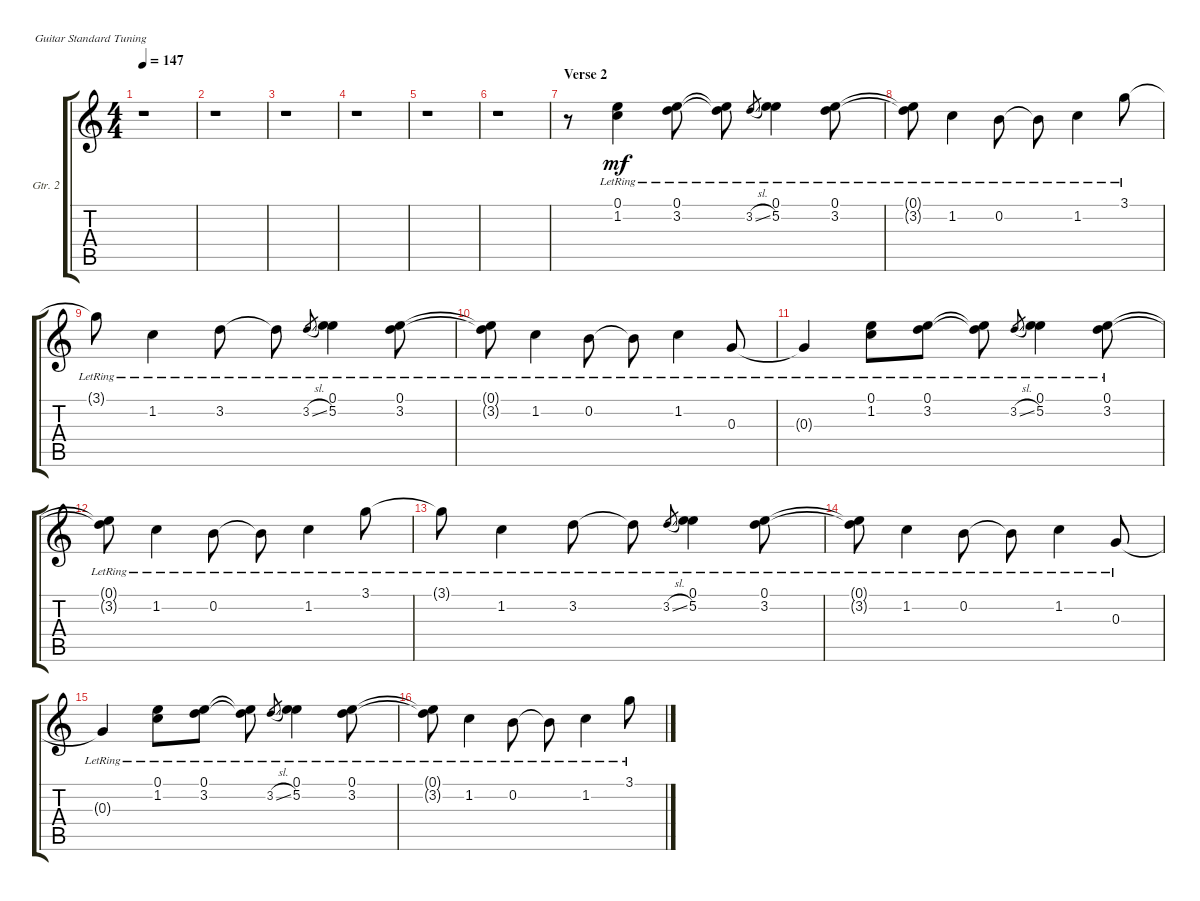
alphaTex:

\defaultSystemsLayout 4
\bracketExtendMode groupsimilarinstruments
\firstSystemTrackNameOrientation horizontal
\otherSystemsTrackNameOrientation horizontal
\track ("Guitar 2" "Gtr. 2") {instrument overdrivenguitar}
\staff {score tabs}
\tuning (E4 B3 G3 D3 A2 E2)
\ts (4 4)
\tempo 147
\clef g2
\ks c
r.1{dy mf} |
r.1 |
r.1 |
r.1 |
r.1 |
r.1 |
\section ("" "Verse 2")
r.8 (1.2{lr} 0.1{lr}).4 (3.2{lr} 0.1{lr}).8 (3.2{lr t} 0.1{lr t}).8 3.2{sl lr}.8{gr} (5.2{lr} 0.1{lr}).4 (3.2{lr} 0.1{lr}).8 |
(3.2{lr t} 0.1{lr t}).8 1.2{lr}.4 0.2{lr}.8 0.2{lr t}.8 1.2{lr}.4 3.1{lr}.8 |
3.1{lr t}.8 1.2{lr}.4 3.2{lr}.8 3.2{lr t}.8 3.2{sl lr}.8{gr} (5.2{lr} 0.1{lr}).4 (3.2{lr} 0.1{lr}).8 |
(3.2{lr t} 0.1{lr t}).8 1.2{lr}.4 0.2{lr}.8 0.2{lr t}.8 1.2{lr}.4 0.3{lr}.8 |
0.3{lr t}.4 (1.2{lr} 0.1{lr}).8 (3.2{lr} 0.1{lr}).8 (3.2{lr t} 0.1{lr t}).8 3.2{sl lr}.8{gr} (5.2{lr} 0.1{lr}).4 (3.2{lr} 0.1{lr}).8 |
(3.2{lr t} 0.1{lr t}).8 1.2{lr}.4 0.2{lr}.8 0.2{lr t}.8 1.2{lr}.4 3.1{lr}.8 |
3.1{lr t}.8 1.2{lr}.4 3.2{lr}.8 3.2{lr t}.8 3.2{sl lr}.8{gr} (5.2{lr} 0.1{lr}).4 (3.2{lr} 0.1{lr}).8 |
(3.2{lr t} 0.1{lr t}).8 1.2{lr}.4 0.2{lr}.8 0.2{lr t}.8 1.2{lr}.4 0.3{lr}.8 |
0.3{lr t}.4 (1.2{lr} 0.1{lr}).8 (3.2{lr} 0.1{lr}).8 (3.2{lr t} 0.1{lr t}).8 3.2{sl lr}.8{gr} (5.2{lr} 0.1{lr}).4 (3.2{lr} 0.1{lr}).8 |
(3.2{lr t} 0.1{lr t}).8 1.2{lr}.4 0.2{lr}.8 0.2{lr t}.8 1.2{lr}.4 3.1{lr}.8
